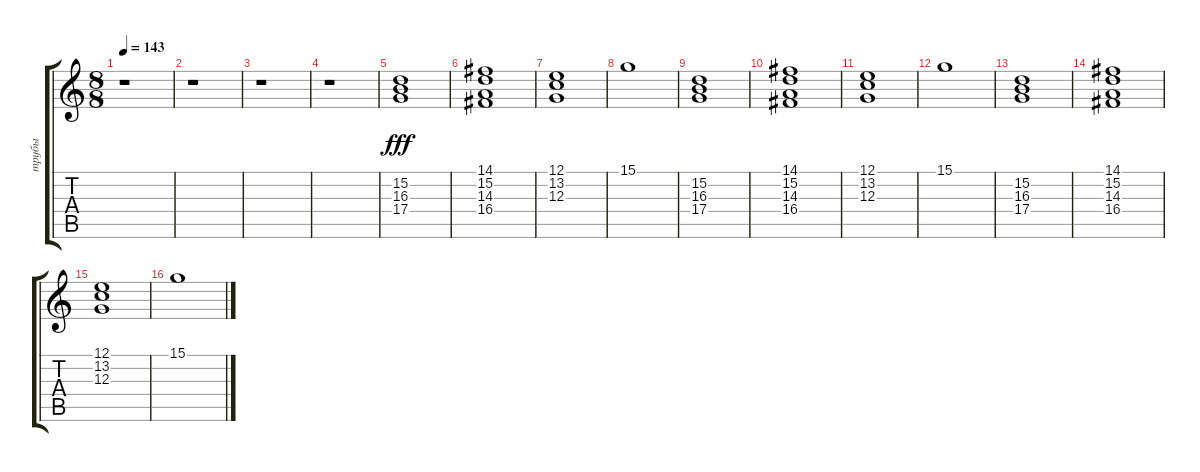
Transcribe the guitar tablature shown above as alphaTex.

\track ("трубы" "трубы") {instrument synthbrass1}
\staff {score tabs}
\tuning (E4 B3 G3 D3 A2 E2) {hide}
\ts (8 8)
\tempo 143
\clef g2
\ks c
r.1{dy fff} |
r.1 |
r.1 |
r.1 |
(15.2 16.3 17.4).1 |
(14.1 15.2 14.3 16.4).1 |
(12.1 13.2 12.3).1 |
15.1.1 |
(15.2 16.3 17.4).1 |
(14.1 15.2 14.3 16.4).1 |
(12.1 13.2 12.3).1 |
15.1.1 |
(15.2 16.3 17.4).1 |
(14.1 15.2 14.3 16.4).1 |
(12.1 13.2 12.3).1 |
15.1.1
